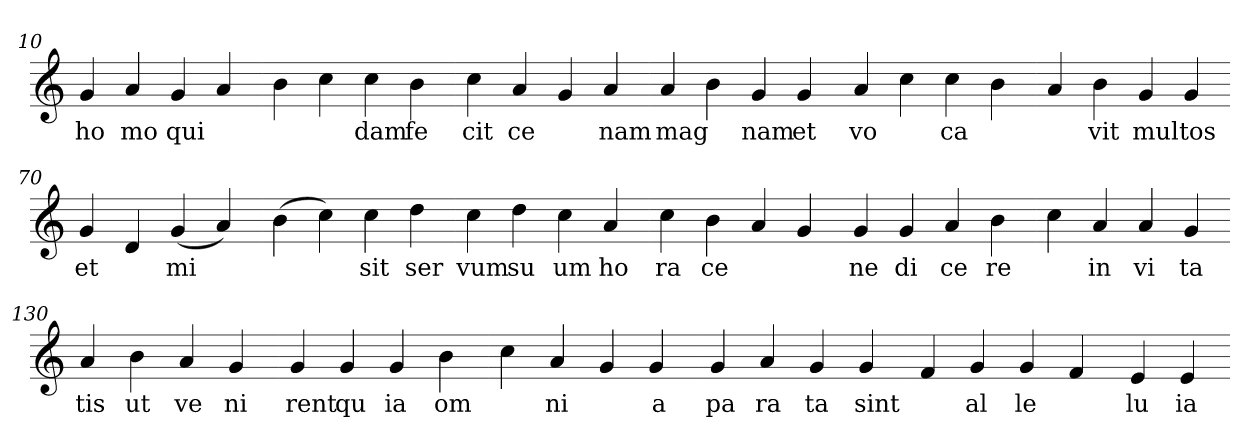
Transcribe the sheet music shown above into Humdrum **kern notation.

**kern	**text
*part1	*part1
*staff1	*staff1
*clefG2	*
=10.	=10.
4g	ho
4a	mo
4g	qui
4a	.
=20.-	=20.-
4b	.
4cc	.
4cc	dam
4b	fe
=30.-	=30.-
4cc	cit
4a	ce
4g	.
4a	nam
=40.-	=40.-
4a	mag
4b	.
4g	nam
4g	et
=50.-	=50.-
4a	vo
4cc	.
4cc	ca
4b	.
=60.-	=60.-
4a	.
4b	vit
4g	mul
4g	tos
=70.-	=70.-
4g	et
4d	.
(>4g	mi
4a)	.
=80.-	=80.-
(>4b	.
4cc)	.
4cc	sit
4dd	ser
=90.-	=90.-
4cc	vum
4dd	su
4cc	um
4a	ho
=100.-	=100.-
4cc	ra
4b	ce
4a	.
4g	.
=110.-	=110.-
4g	ne
4g	di
4a	ce
4b	re
=120.-	=120.-
4cc	.
4a	in
4a	vi
4g	ta
=130.-	=130.-
4a	tis
4b	ut
4a	ve
4g	ni
=140.-	=140.-
4g	rent
4g	qu
4g	ia
4b	om
=150.-	=150.-
4cc	.
4a	ni
4g	.
4g	a
=160.-	=160.-
4g	pa
4a	ra
4g	ta
4g	sint
=170.-	=170.-
4f	.
4g	al
4g	le
4f	.
=180.-	=180.-
4e	lu
4e	ia
=-	=-
*-	*-
